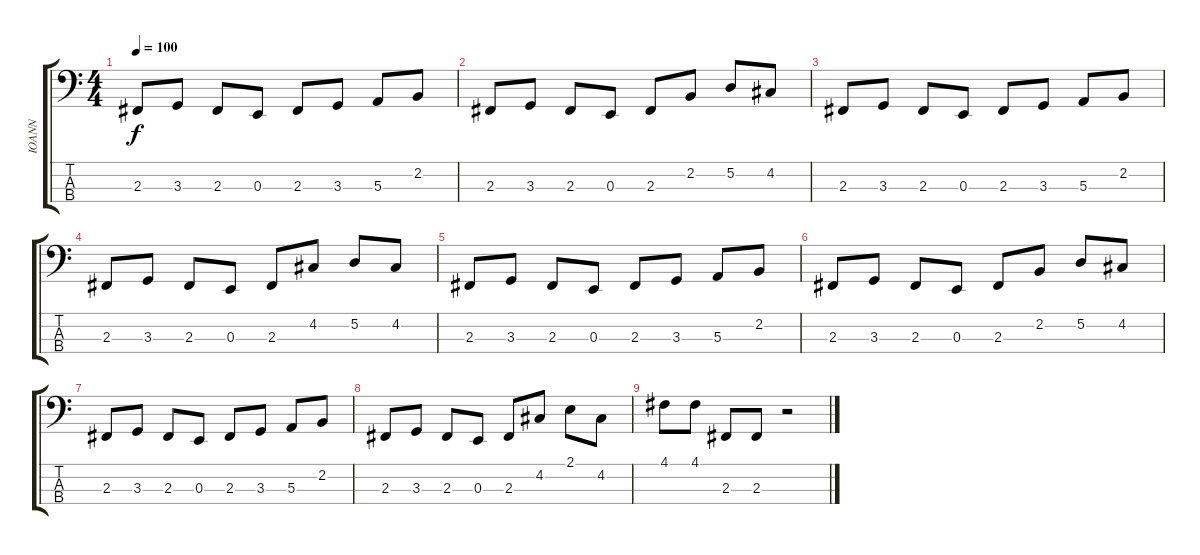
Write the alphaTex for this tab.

\track ("IOANN" "IOANN") {instrument slapbass2}
\staff {score tabs}
\tuning (D2 A1 E1 B0) {hide}
\ts (4 4)
\tempo 100
\clef f4
\ks c
2.3.8{dy f} 3.3.8 2.3.8 0.3.8 2.3.8 3.3.8 5.3.8 2.2.8 |
2.3.8 3.3.8 2.3.8 0.3.8 2.3.8 2.2.8 5.2.8 4.2.8 |
2.3.8 3.3.8 2.3.8 0.3.8 2.3.8 3.3.8 5.3.8 2.2.8 |
2.3.8 3.3.8 2.3.8 0.3.8 2.3.8 4.2.8 5.2.8 4.2.8 |
2.3.8 3.3.8 2.3.8 0.3.8 2.3.8 3.3.8 5.3.8 2.2.8 |
2.3.8 3.3.8 2.3.8 0.3.8 2.3.8 2.2.8 5.2.8 4.2.8 |
2.3.8 3.3.8 2.3.8 0.3.8 2.3.8 3.3.8 5.3.8 2.2.8 |
2.3.8 3.3.8 2.3.8 0.3.8 2.3.8 4.2.8 2.1.8 4.2.8 |
4.1.8 4.1.8 2.3.8 2.3.8 r.2
